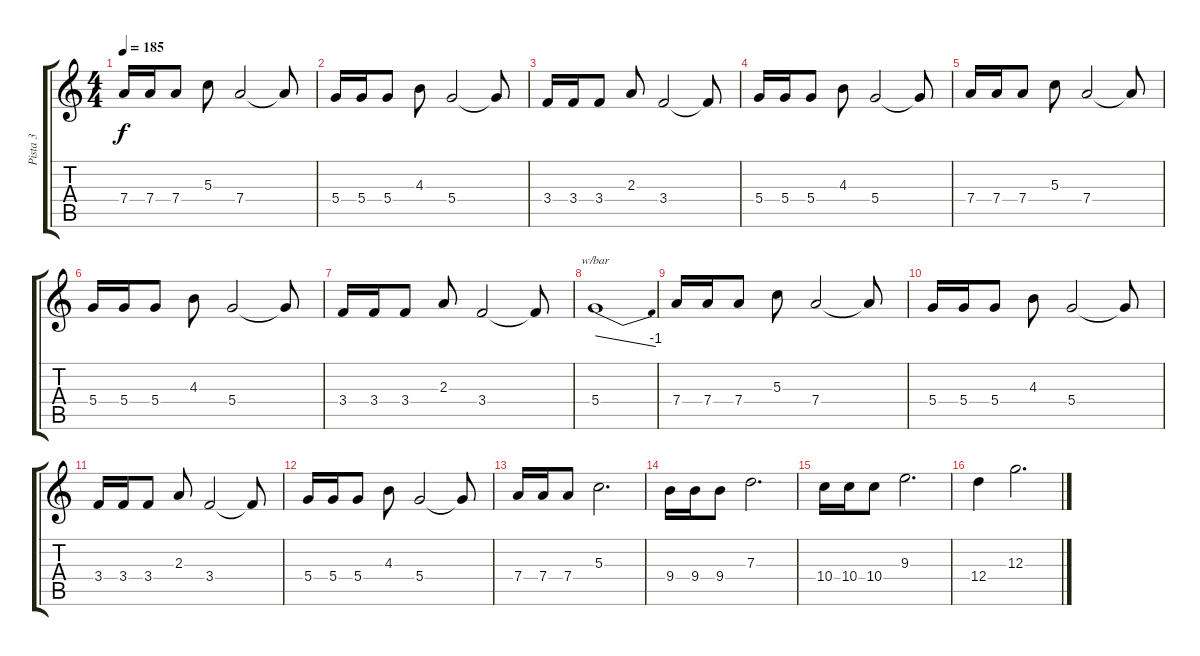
\track ("Pista 3" "Pista 3") {instrument overdrivenguitar}
\staff {score tabs}
\tuning (E4 B3 G3 D3 A2 E2) {hide}
\ts (4 4)
\tempo 185
\clef g2
\ks c
7.4.16{dy f} 7.4.16 7.4.8 5.3.8 7.4.2 7.4{t}.8 |
5.4.16 5.4.16 5.4.8 4.3.8 5.4.2 5.4{t}.8 |
3.4.16 3.4.16 3.4.8 2.3.8 3.4.2 3.4{t}.8 |
5.4.16 5.4.16 5.4.8 4.3.8 5.4.2 5.4{t}.8 |
7.4.16 7.4.16 7.4.8 5.3.8 7.4.2 7.4{t}.8 |
5.4.16 5.4.16 5.4.8 4.3.8 5.4.2 5.4{t}.8 |
3.4.16 3.4.16 3.4.8 2.3.8 3.4.2 3.4{t}.8 |
5.4.1{tbe (dive default 0 0 60 -4)} |
7.4.16 7.4.16 7.4.8 5.3.8 7.4.2 7.4{t}.8 |
5.4.16 5.4.16 5.4.8 4.3.8 5.4.2 5.4{t}.8 |
3.4.16 3.4.16 3.4.8 2.3.8 3.4.2 3.4{t}.8 |
5.4.16 5.4.16 5.4.8 4.3.8 5.4.2 5.4{t}.8 |
7.4.16 7.4.16 7.4.8 5.3.2{d} |
9.4.16 9.4.16 9.4.8 7.3.2{d} |
10.4.16 10.4.16 10.4.8 9.3.2{d} |
12.4.4 12.3.2{d}
